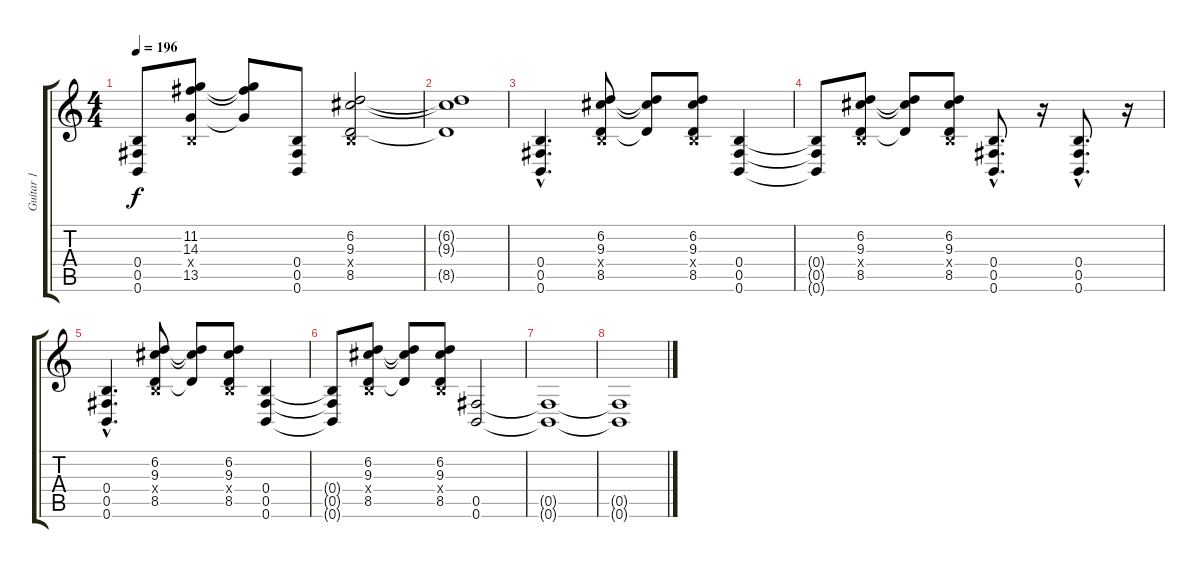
\track ("Guitar 1" "Guitar 1") {instrument distortionguitar}
\staff {score tabs}
\tuning (Db4 Ab3 E3 B2 Gb2 B1) {hide}
\ts (4 4)
\tempo 196
\clef g2
\ks c
(0.4{t} 0.5{t} 0.6{t}).8{dy f} (11.2 14.3 0.4{x} 13.5).8 (11.2{t} 14.3{t} 13.5{t}).8 (0.4 0.5 0.6).8 (6.2 9.3 0.4{x} 8.5).2 |
(6.2{t} 9.3{t} 8.5{t}).1 |
(0.4{hac} 0.5{hac} 0.6{hac}).4{d} (6.2 9.3 0.4{x} 8.5).8 (6.2{t} 9.3{t} 8.5{t}).8 (6.2 9.3 0.4{x} 8.5).8 (0.4 0.5 0.6).4 |
(0.4{t} 0.5{t} 0.6{t}).8 (6.2 9.3 0.4{x} 8.5).8 (6.2{t} 9.3{t} 8.5{t}).8 (6.2 9.3 0.4{x} 8.5).8 (0.4{hac} 0.5{hac} 0.6{hac}).8{d} r.16 (0.4{hac} 0.5{hac} 0.6{hac}).8{d} r.16 |
(0.4{hac} 0.5{hac} 0.6{hac}).4{d} (6.2 9.3 0.4{x} 8.5).8 (6.2{t} 9.3{t} 8.5{t}).8 (6.2 9.3 0.4{x} 8.5).8 (0.4 0.5 0.6).4 |
(0.4{t} 0.5{t} 0.6{t}).8 (6.2 9.3 0.4{x} 8.5).8 (6.2{t} 9.3{t} 8.5{t}).8 (6.2 9.3 0.4{x} 8.5).8 (0.5 0.6).2 |
(0.5{t} 0.6{t}).1 |
(0.5{t} 0.6{t}).1
